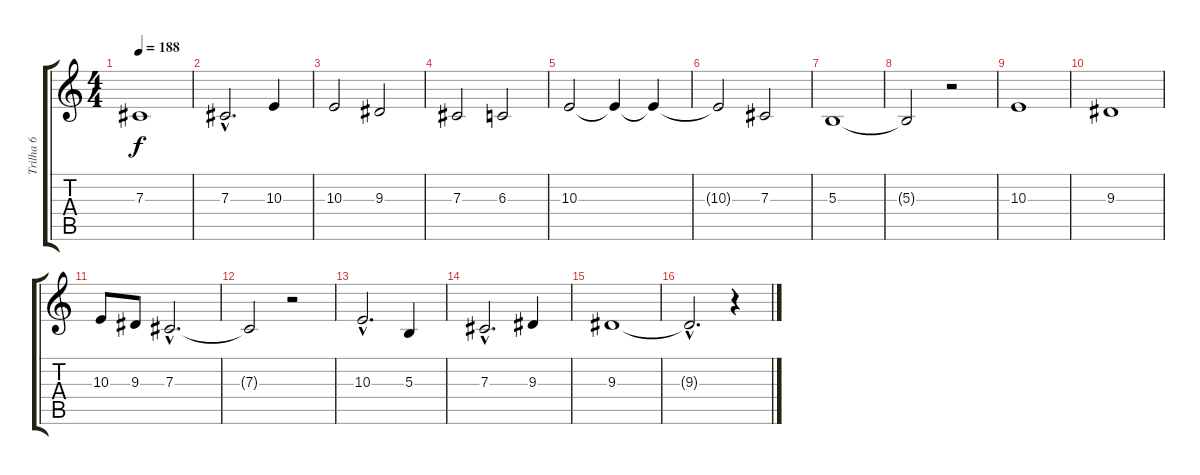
\track ("Trilha 6" "Trilha 6") {instrument synthstrings1}
\staff {score tabs}
\tuning (Eb4 Bb3 Gb3 Db3 Ab2 Eb2) {hide}
\ts (4 4)
\tempo 188
\clef g2
\ks c
7.3.1{dy f} |
7.3{hac}.2{d} 10.3.4 |
10.3.2 9.3.2 |
7.3.2 6.3.2 |
10.3.2 10.3{t}.4 10.3{t}.4 |
10.3{t}.2 7.3.2 |
5.3.1 |
5.3{t}.2 r.2 |
10.3.1 |
9.3.1 |
10.3.8 9.3.8 7.3{hac}.2{d} |
7.3{t}.2 r.2 |
10.3{hac}.2{d} 5.3.4 |
7.3{hac}.2{d} 9.3.4 |
9.3.1 |
9.3{hac t}.2{d} r.4
